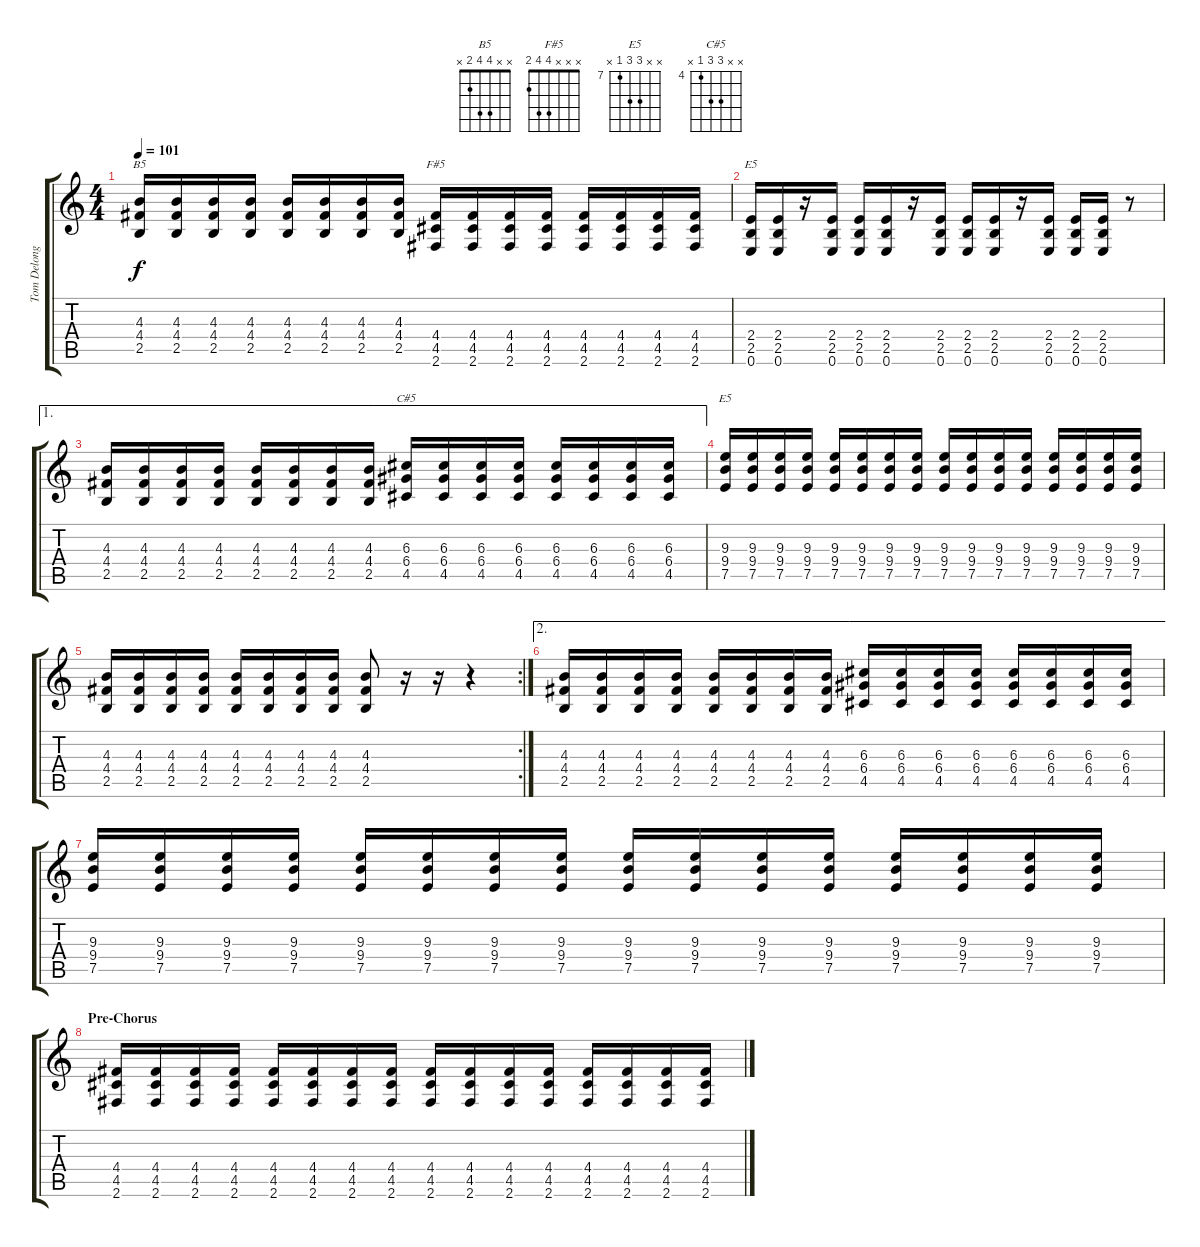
\track ("Tom Delonge" "Tom Delong") {instrument overdrivenguitar}
\staff {score tabs}
\tuning (E4 B3 G3 D3 A2 E2) {hide}
\chord ("B5" x x 4 4 2 x)
\chord ("F#5" x x x 4 4 2)
\chord ("E5" x x x 2 2 0)
\chord ("C#5" x x 6 6 4 x) {firstfret 4}
\chord ("E5" x x 9 9 7 x) {firstfret 7}
\ts (4 4)
\tempo 101
\clef g2
\ks c
(4.3 4.4 2.5).16{ch "B5" dy f} (4.3 4.4 2.5).16 (4.3 4.4 2.5).16 (4.3 4.4 2.5).16 (4.3 4.4 2.5).16 (4.3 4.4 2.5).16 (4.3 4.4 2.5).16 (4.3 4.4 2.5).16 (4.4 4.5 2.6).16{ch "F#5"} (4.4 4.5 2.6).16 (4.4 4.5 2.6).16 (4.4 4.5 2.6).16 (4.4 4.5 2.6).16 (4.4 4.5 2.6).16 (4.4 4.5 2.6).16 (4.4 4.5 2.6).16 |
(2.4 2.5 0.6).16{ch "E5" instrument distortionguitar} (2.4 2.5 0.6).16 r.16 (2.4 2.5 0.6).16 (2.4 2.5 0.6).16 (2.4 2.5 0.6).16 r.16 (2.4 2.5 0.6).16 (2.4 2.5 0.6).16 (2.4 2.5 0.6).16 r.16 (2.4 2.5 0.6).16 (2.4 2.5 0.6).16 (2.4 2.5 0.6).16 r.8 |
\ae 1
(4.3 4.4 2.5).16{instrument overdrivenguitar} (4.3 4.4 2.5).16 (4.3 4.4 2.5).16 (4.3 4.4 2.5).16 (4.3 4.4 2.5).16 (4.3 4.4 2.5).16 (4.3 4.4 2.5).16 (4.3 4.4 2.5).16 (6.3 6.4 4.5).16{ch "C#5"} (6.3 6.4 4.5).16 (6.3 6.4 4.5).16 (6.3 6.4 4.5).16 (6.3 6.4 4.5).16 (6.3 6.4 4.5).16 (6.3 6.4 4.5).16 (6.3 6.4 4.5).16 |
(9.3 9.4 7.5).16{ch "E5"} (9.3 9.4 7.5).16 (9.3 9.4 7.5).16 (9.3 9.4 7.5).16 (9.3 9.4 7.5).16 (9.3 9.4 7.5).16 (9.3 9.4 7.5).16 (9.3 9.4 7.5).16 (9.3 9.4 7.5).16 (9.3 9.4 7.5).16 (9.3 9.4 7.5).16 (9.3 9.4 7.5).16 (9.3 9.4 7.5).16 (9.3 9.4 7.5).16 (9.3 9.4 7.5).16 (9.3 9.4 7.5).16 |
\rc 2
(4.3 4.4 2.5).16 (4.3 4.4 2.5).16 (4.3 4.4 2.5).16 (4.3 4.4 2.5).16 (4.3 4.4 2.5).16 (4.3 4.4 2.5).16 (4.3 4.4 2.5).16 (4.3 4.4 2.5).16 (4.3 4.4 2.5).8 r.16 r.16 r.4 |
\ae 2
(4.3 4.4 2.5).16{instrument overdrivenguitar} (4.3 4.4 2.5).16 (4.3 4.4 2.5).16 (4.3 4.4 2.5).16 (4.3 4.4 2.5).16 (4.3 4.4 2.5).16 (4.3 4.4 2.5).16 (4.3 4.4 2.5).16 (6.3 6.4 4.5).16 (6.3 6.4 4.5).16 (6.3 6.4 4.5).16 (6.3 6.4 4.5).16 (6.3 6.4 4.5).16 (6.3 6.4 4.5).16 (6.3 6.4 4.5).16 (6.3 6.4 4.5).16 |
(9.3 9.4 7.5).16 (9.3 9.4 7.5).16 (9.3 9.4 7.5).16 (9.3 9.4 7.5).16 (9.3 9.4 7.5).16 (9.3 9.4 7.5).16 (9.3 9.4 7.5).16 (9.3 9.4 7.5).16 (9.3 9.4 7.5).16 (9.3 9.4 7.5).16 (9.3 9.4 7.5).16 (9.3 9.4 7.5).16 (9.3 9.4 7.5).16 (9.3 9.4 7.5).16 (9.3 9.4 7.5).16 (9.3 9.4 7.5).16 |
\section ("" "Pre-Chorus")
(4.4 4.5 2.6).16 (4.4 4.5 2.6).16 (4.4 4.5 2.6).16 (4.4 4.5 2.6).16 (4.4 4.5 2.6).16 (4.4 4.5 2.6).16 (4.4 4.5 2.6).16 (4.4 4.5 2.6).16 (4.4 4.5 2.6).16 (4.4 4.5 2.6).16 (4.4 4.5 2.6).16 (4.4 4.5 2.6).16 (4.4 4.5 2.6).16 (4.4 4.5 2.6).16 (4.4 4.5 2.6).16 (4.4 4.5 2.6).16
